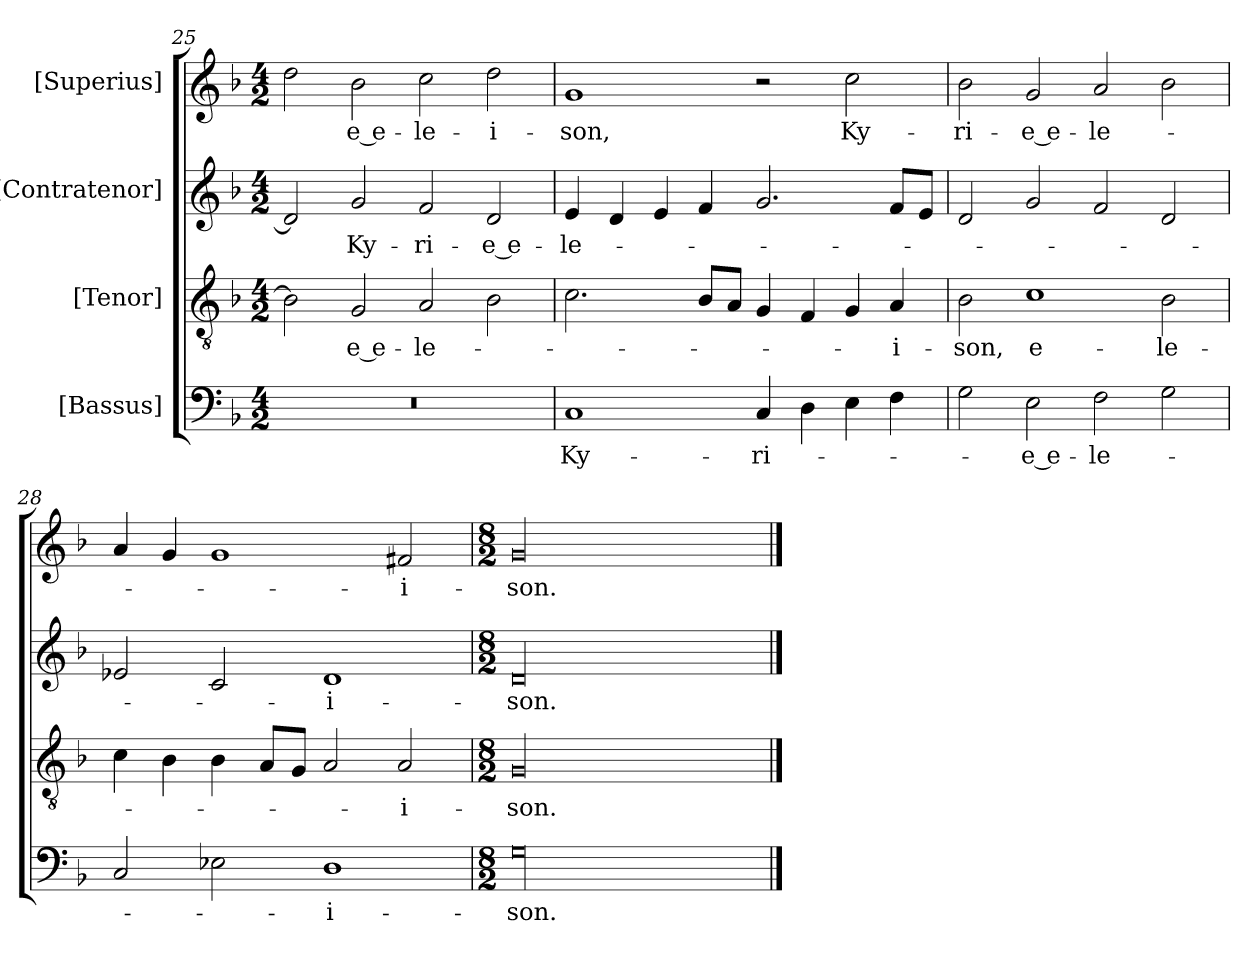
**kern	**text	**kern	**text	**kern	**text	**kern	**text
*part4	*part4	*part3	*part3	*part2	*part2	*part1	*part1
*staff4	*staff4	*staff3	*staff3	*staff2	*staff2	*staff1	*staff1
*I"[Bassus]	*	*I"[Tenor]	*	*I"[Contratenor]	*	*I"[Superius]	*
*clefF4	*	*clefGv2	*	*clefG2	*	*clefG2	*
*k[b-]	*	*k[b-]	*	*k[b-]	*	*k[b-]	*
*M4/2	*	*M4/2	*	*M4/2	*	*M4/2	*
=25	=25	=25	=25	=25	=25	=25	=25
0r	.	2B-\]	.	2d/]	.	2dd\	.
.	.	2G/	-e e-	2g/	Ky-	2b-\	-e e-
.	.	2A/	-le-	2f/	-ri-	2cc\	-le-
.	.	2B-\	.	2d/	-e e-	2dd\	-i-
=26	=26	=26	=26	=26	=26	=26	=26
1C/	Ky-	2.c\	.	4e/	-le-	1g/	-son,
.	.	.	.	4d/	.	.	.
.	.	.	.	4e/	.	.	.
.	.	8B-/L	.	4f/	.	.	.
.	.	8A/J	.	.	.	.	.
4C/	-ri-	4G/	.	2.g/	.	2r	.
4D\	.	4F/	.	.	.	.	.
4E\	.	4G/	.	.	.	2cc\	Ky-
4F\	.	4A/	-i-	8f/L	.	.	.
.	.	.	.	8e/J	.	.	.
=27	=27	=27	=27	=27	=27	=27	=27
2G\	.	2B-\	-son,	2d/	.	2b-\	-ri-
2E\	-e e-	1c\	e-	2g/	.	2g/	-e e-
2F\	-le-	.	.	2f/	.	2a/	-le-
2G\	.	2B-\	-le-	2d/	.	2b-\	.
=28	=28	=28	=28	=28	=28	=28	=28
2C/	.	4c\	.	2e-X/	.	4a/	.
.	.	4B-\	.	.	.	4g/	.
2E-X\	.	4B-\	.	2c/	.	1g/	.
.	.	8A/L	.	.	.	.	.
.	.	8G/J	.	.	.	.	.
1D\	-i-	2A/	.	1d/	-i-	.	.
.	.	2A/	-i-	.	.	2f#X/	-i-
=29	=29	=29	=29	=29	=29	=29	=29
*M8/2	*	*M8/2	*	*M8/2	*	*M8/2	*
00G\	-son.	00G/	-son.	00d/	-son.	00g/	-son.
==	==	==	==	==	==	==	==
*-	*-	*-	*-	*-	*-	*-	*-
